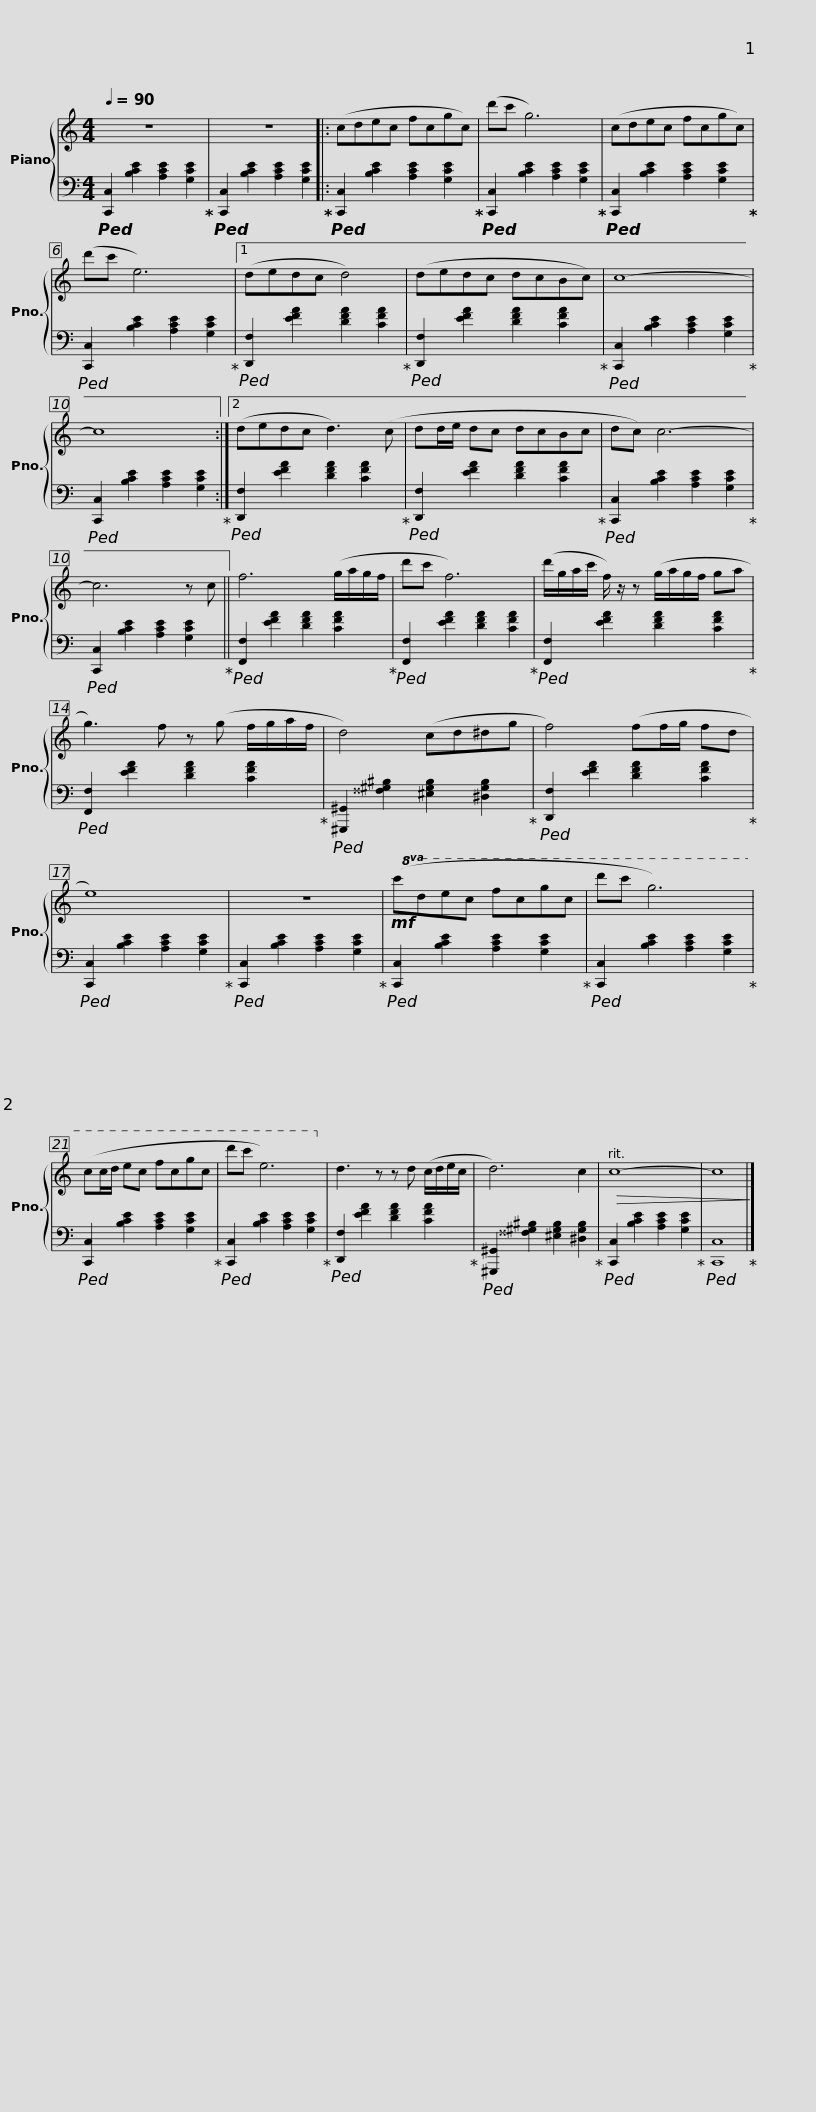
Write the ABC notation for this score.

X:1
%%score { 1 | 2 }
L:1/8
Q:1/4=90
M:4/4
I:linebreak $
K:C
V:1 treble
V:2 bass
V:1
 z8 | z8 |: (cdec fcgc) | (d'c' g6) | (cdec fcgc) | %5
 (d'c' e6) |1$ (dedc d4) | (dedc dcBc) | c8- | c8 :|2 %10
 (dedc d3) (c | dd/e/ dc dcBc |$ dc) c6- | c6 z c || f6 (g/a/g/f/ | %15
 d'c' f6) | (d'/g/a/c'/ f/) z/ z (g/a/g/f/ ga |$ g3) f z (g f/g/a/f/ | d4) (cd^dg | f4) (ff/g/ fd | %20
 e8) | z8 |$!mf!!8va(! (c'd'e'c' f'c'g'c' | d''c'' g'6) | (c'c'/d'/ e'c' f'c'g'c' | %25
 d''c'' e'6)!8va)! | d3 z z d (c/d/e/c/ |$ d6) c2 |!>(! c8- | c8!>)! |] %30
V:2
!ped! [C,,C,]2 [B,CE]2 [A,CE]2 [G,CE]2!ped-up! |!ped! [C,,C,]2 [B,CE]2 [A,CE]2 [G,CE]2!ped-up! |:!ped! [C,,C,]2 [B,CE]2 [A,CE]2 [G,CE]2!ped-up! |!ped! [C,,C,]2 [B,CE]2 [A,CE]2 [G,CE]2!ped-up! |!ped! [C,,C,]2 [B,CE]2 [A,CE]2 [G,CE]2!ped-up! | %5
!ped! [C,,C,]2 [B,CE]2 [A,CE]2 [G,CE]2!ped-up! |1$!ped! [D,,F,]2 [EFA]2 [DFA]2 [CFA]2!ped-up! |!ped! [D,,F,]2 [EFA]2 [DFA]2 [CFA]2!ped-up! |!ped! [C,,C,]2 [B,CE]2 [A,CE]2 [G,CE]2!ped-up! |!ped! [C,,C,]2 [B,CE]2 [A,CE]2 [G,CE]2!ped-up! :|2 %10
!ped! [D,,F,]2 [EFA]2 [DFA]2 [CFA]2!ped-up! |!ped! [D,,F,]2 [EFA]2 [DFA]2 [CFA]2!ped-up! |$!ped! [C,,C,]2 [B,CE]2 [A,CE]2 [G,CE]2!ped-up! |!ped! [C,,C,]2 [B,CE]2 [A,CE]2 [G,CE]2!ped-up! ||!ped! [F,,F,]2 [EFA]2 [DFA]2 [CFA]2!ped-up! | %15
!ped! [F,,F,]2 [EFA]2 [DFA]2 [CFA]2!ped-up! |!ped! [F,,F,]2 [EFA]2 [DFA]2 [CFA]2!ped-up! |$!ped! [F,,F,]2 [EFA]2 [DFA]2 [CFA]2!ped-up! |!ped! [^G,,,^G,,]2 [^^F,^G,^B,]2 [^E,G,B,]2 [^D,G,B,]2!ped-up! |!ped! [D,,F,]2 [EFA]2 [DFA]2 [CFA]2!ped-up! | %20
!ped! [C,,C,]2 [B,CE]2 [A,CE]2 [G,CE]2!ped-up! |!ped! [C,,C,]2 [B,CE]2 [A,CE]2 [G,CE]2!ped-up! |$!ped! [C,,C,]2 [B,CE]2 [A,CE]2 [G,CE]2!ped-up! |!ped! [C,,C,]2 [B,CE]2 [A,CE]2 [G,CE]2!ped-up! |!ped! [C,,C,]2 [B,CE]2 [A,CE]2 [G,CE]2!ped-up! | %25
!ped! [C,,C,]2 [B,CE]2 [A,CE]2 [G,CE]2!ped-up! |!ped! [D,,F,]2 [EFA]2 [DFA]2 [CFA]2!ped-up! |$!ped! [^G,,,^G,,]2 [^^F,^G,^B,]2 [^E,G,B,]2 [^D,G,B,]2!ped-up! |!ped! [C,,C,]2 [B,CE]2 [A,CE]2 [G,CE]2!ped-up! |!ped! [C,,C,]8!ped-up! |] %30
